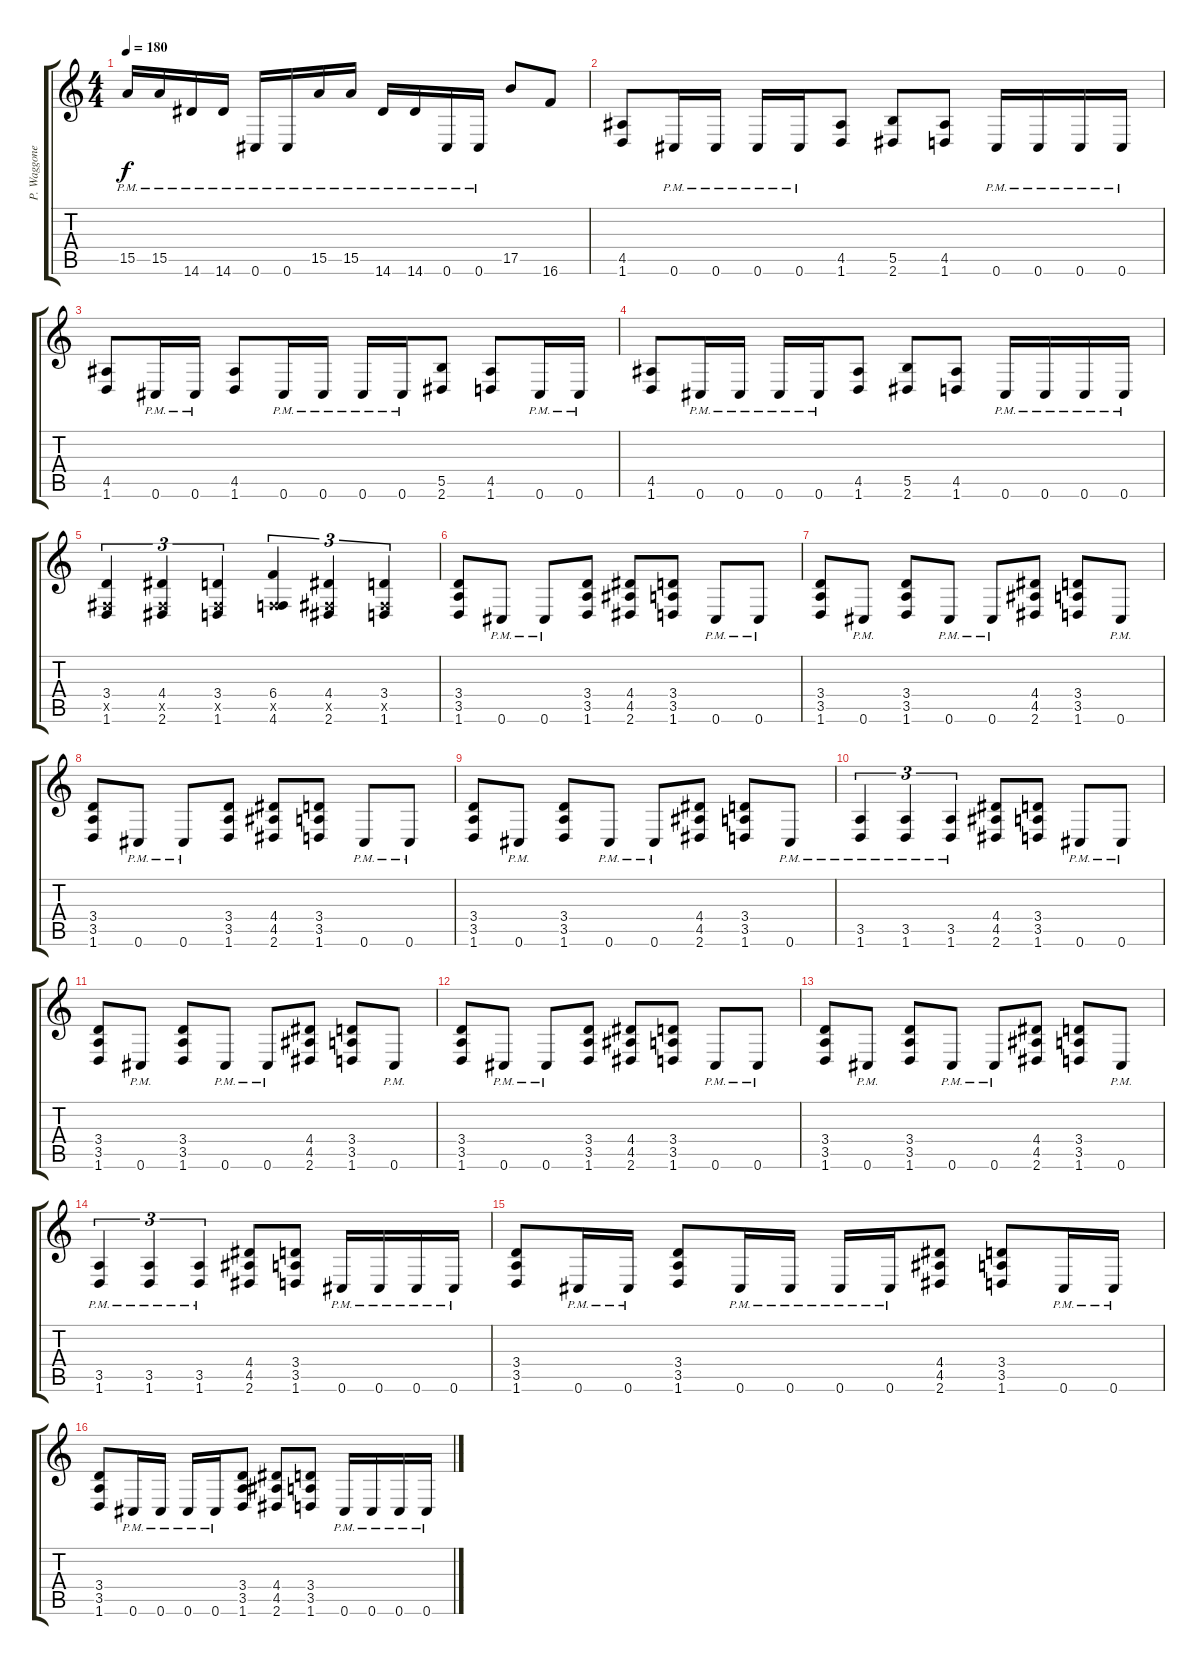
\track ("P. Waggoner Gtr." "P. Waggone") {instrument distortionguitar}
\staff {score tabs}
\tuning (Db4 Ab3 E3 B2 Gb2 Db2) {hide}
\ts (4 4)
\tempo 180
\clef g2
\ks c
15.5{pm}.16{dy f} 15.5{pm}.16 14.6{pm}.16 14.6{pm}.16 0.6{pm}.16 0.6{pm}.16 15.5{pm}.16 15.5{pm}.16 14.6{pm}.16 14.6{pm}.16 0.6{pm}.16 0.6{pm}.16 17.5.8 16.6.8 |
(4.5 1.6).8 0.6{pm}.16 0.6{pm}.16 0.6{pm}.16 0.6{pm}.16 (4.5 1.6).8 (5.5 2.6).8 (4.5 1.6).8 0.6{pm}.16 0.6{pm}.16 0.6{pm}.16 0.6{pm}.16 |
(4.5 1.6).8 0.6{pm}.16 0.6{pm}.16 (4.5 1.6).8 0.6{pm}.16 0.6{pm}.16 0.6{pm}.16 0.6{pm}.16 (5.5 2.6).8 (4.5 1.6).8 0.6{pm}.16 0.6{pm}.16 |
(4.5 1.6).8 0.6{pm}.16 0.6{pm}.16 0.6{pm}.16 0.6{pm}.16 (4.5 1.6).8 (5.5 2.6).8 (4.5 1.6).8 0.6{pm}.16 0.6{pm}.16 0.6{pm}.16 0.6{pm}.16 |
(3.4 0.5{x} 1.6).4{tu (3 2)} (4.4 0.5{x} 2.6).4{tu (3 2)} (3.4 0.5{x} 1.6).4{tu (3 2)} (6.4 0.5{x} 4.6).4{tu (3 2)} (4.4 0.5{x} 2.6).4{tu (3 2)} (3.4 0.5{x} 1.6).4{tu (3 2)} |
(3.4 3.5 1.6).8 0.6{pm}.8 0.6{pm}.8 (3.4 3.5 1.6).8 (4.4 4.5 2.6).8 (3.4 3.5 1.6).8 0.6{pm}.8 0.6{pm}.8 |
(3.4 3.5 1.6).8 0.6{pm}.8 (3.4 3.5 1.6).8 0.6{pm}.8 0.6{pm}.8 (4.4 4.5 2.6).8 (3.4 3.5 1.6).8 0.6{pm}.8 |
(3.4 3.5 1.6).8 0.6{pm}.8 0.6{pm}.8 (3.4 3.5 1.6).8 (4.4 4.5 2.6).8 (3.4 3.5 1.6).8 0.6{pm}.8 0.6{pm}.8 |
(3.4 3.5 1.6).8 0.6{pm}.8 (3.4 3.5 1.6).8 0.6{pm}.8 0.6{pm}.8 (4.4 4.5 2.6).8 (3.4 3.5 1.6).8 0.6{pm}.8 |
(3.5{pm} 1.6{pm}).4{tu (3 2)} (3.5{pm} 1.6{pm}).4{tu (3 2)} (3.5{pm} 1.6{pm}).4{tu (3 2)} (4.4 4.5 2.6).8 (3.4 3.5 1.6).8 0.6{pm}.8 0.6{pm}.8 |
(3.4 3.5 1.6).8 0.6{pm}.8 (3.4 3.5 1.6).8 0.6{pm}.8 0.6{pm}.8 (4.4 4.5 2.6).8 (3.4 3.5 1.6).8 0.6{pm}.8 |
(3.4 3.5 1.6).8 0.6{pm}.8 0.6{pm}.8 (3.4 3.5 1.6).8 (4.4 4.5 2.6).8 (3.4 3.5 1.6).8 0.6{pm}.8 0.6{pm}.8 |
(3.4 3.5 1.6).8 0.6{pm}.8 (3.4 3.5 1.6).8 0.6{pm}.8 0.6{pm}.8 (4.4 4.5 2.6).8 (3.4 3.5 1.6).8 0.6{pm}.8 |
(3.5{pm} 1.6{pm}).4{tu (3 2)} (3.5{pm} 1.6{pm}).4{tu (3 2)} (3.5{pm} 1.6{pm}).4{tu (3 2)} (4.4 4.5 2.6).8 (3.4 3.5 1.6).8 0.6{pm}.16 0.6{pm}.16 0.6{pm}.16 0.6{pm}.16 |
(3.4 3.5 1.6).8 0.6{pm}.16 0.6{pm}.16 (3.4 3.5 1.6).8 0.6{pm}.16 0.6{pm}.16 0.6{pm}.16 0.6{pm}.16 (4.4 4.5 2.6).8 (3.4 3.5 1.6).8 0.6{pm}.16 0.6{pm}.16 |
(3.4 3.5 1.6).8 0.6{pm}.16 0.6{pm}.16 0.6{pm}.16 0.6{pm}.16 (3.4 3.5 1.6).8 (4.4 4.5 2.6).8 (3.4 3.5 1.6).8 0.6{pm}.16 0.6{pm}.16 0.6{pm}.16 0.6{pm}.16
